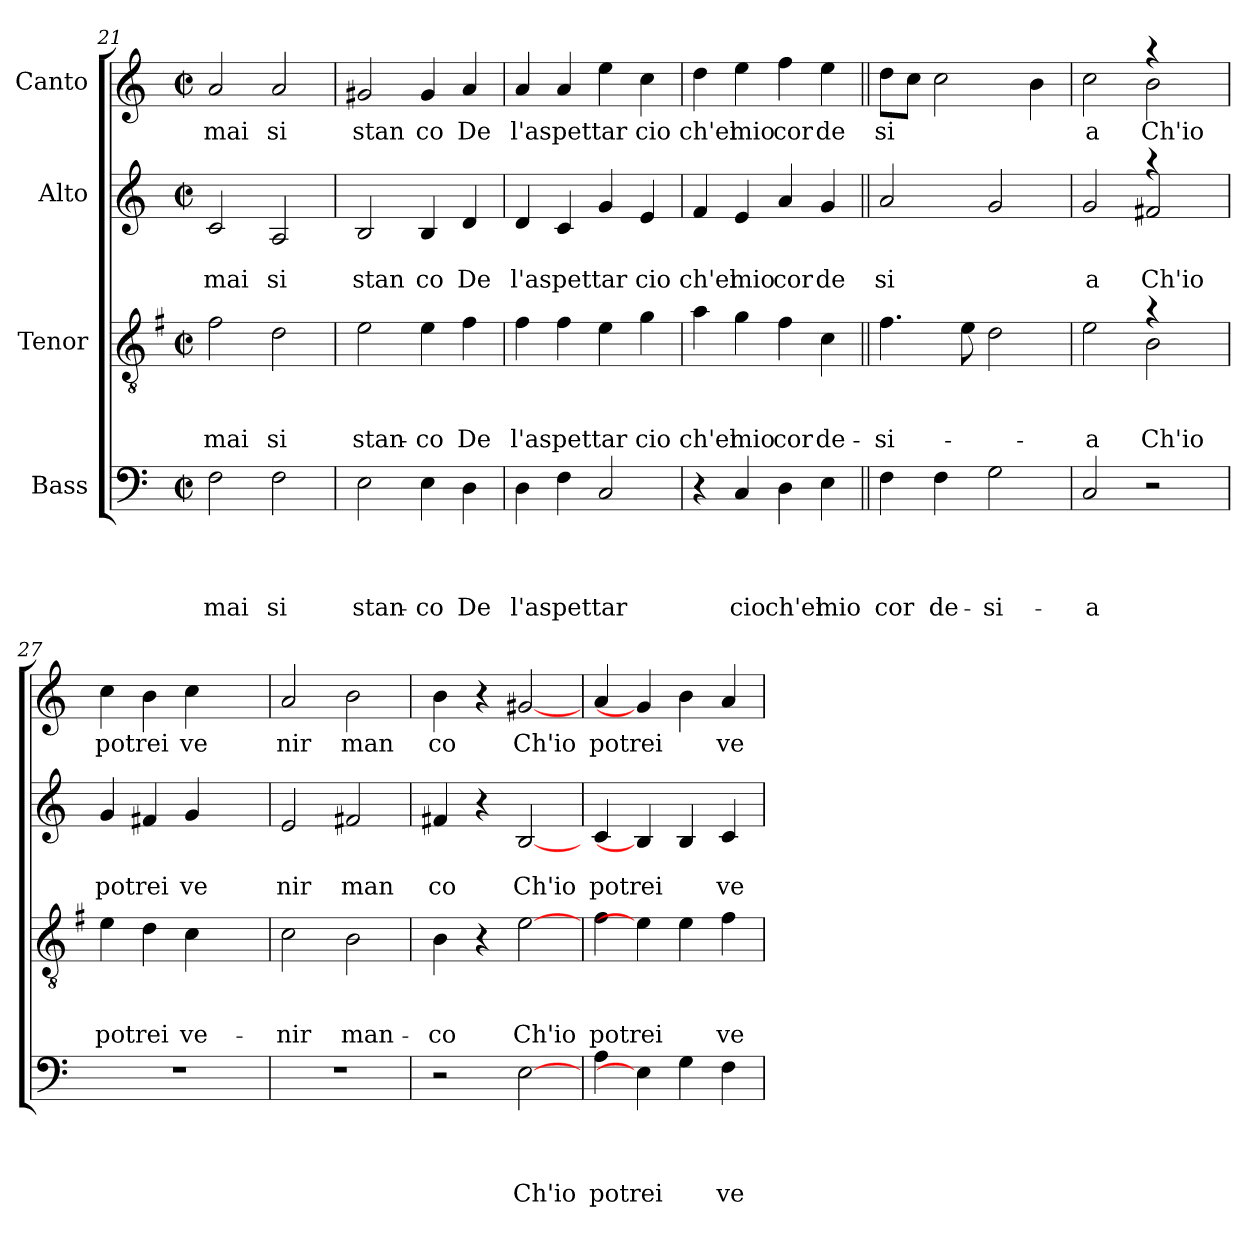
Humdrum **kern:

**kern	**text	**text	**text	**text	**kern	**text	**text	**text	**kern	**text	**text	**kern	**text
*part4	*part4	*part4	*part4	*part4	*part3	*part3	*part3	*part3	*part2	*part2	*part2	*part1	*part1
*staff4	*staff4	*staff4	*staff4	*staff4	*staff3	*staff3	*staff3	*staff3	*staff2	*staff2	*staff2	*staff1	*staff1
*I"Bass	*	*	*	*	*I"Tenor	*	*	*	*I"Alto	*	*	*I"Canto	*
*clefF4	*	*	*	*	*clefGv2	*	*	*	*clefG2	*	*	*clefG2	*
*	*	*	*	*	*ITrd-3c-5	*	*	*	*	*	*	*	*
*k[]	*	*	*	*	*k[]	*	*	*	*k[]	*	*	*k[]	*
*C:	*	*	*	*	*C:	*	*	*	*C:	*	*	*C:	*
*M2/2	*	*	*	*	*M2/2	*	*	*	*M2/2	*	*	*M2/2	*
*met(c|)	*	*	*	*	*met(c|)	*	*	*	*met(c|)	*	*	*met(c|)	*
=21	=21	=21	=21	=21	=21	=21	=21	=21	=21	=21	=21	=21	=21
!	!	!	!	!LO:LY:b	!	!	!	!LO:LY:b	!	!	!LO:LY:b	!	!LO:LY:b
2F\	.	.	.	mai	2b\	.	.	-mai	2c/	.	mai	2a/	mai
!	!	!	!	!LO:LY:b	!	!	!	!LO:LY:b	!	!	!LO:LY:b	!	!LO:LY:b
2F\	.	.	.	si	2g\	.	.	si	2A/	.	si	2a/	si
!!LO:PB:g=z
=22	=22	=22	=22	=22	=22	=22	=22	=22	=22	=22	=22	=22	=22
!	!	!	!	!LO:LY:b	!	!	!	!LO:LY:b	!	!	!LO:LY:b	!	!LO:LY:b
2E\	.	.	.	stan-	2a\	.	.	stan-	2B/	.	stan	2g#X/	stan
!	!	!	!	!LO:LY:b	!	!	!	!LO:LY:b	!	!	!LO:LY:b	!	!LO:LY:b
4E\	.	.	.	-co	4a\	.	.	-co	4B/	.	co	4g#/	co
!	!	!	!	!LO:LY:b	!	!	!	!LO:LY:b	!	!	!LO:LY:b	!	!LO:LY:b
4D\	.	.	.	De	4b\	.	.	De	4d/	.	De	4a/	De
=23	=23	=23	=23	=23	=23	=23	=23	=23	=23	=23	=23	=23	=23
!	!	!	!	!LO:LY:b	!	!	!	!LO:LY:b	!	!	!LO:LY:b	!	!LO:LY:b
4D\	.	.	.	l'aspettar	4b\	.	.	l'aspettar	4d/	.	l'aspettar	4a/	l'aspettar
4F\	.	.	.	.	4b\	.	.	.	4c/	.	.	4a/	.
2C/	.	.	.	.	4a\	.	.	.	4g/	.	.	4ee\	.
!	!	!	!	!	!	!	!	!LO:LY:b	!	!	!LO:LY:b	!	!LO:LY:b
.	.	.	.	.	4cc\	.	.	cio	4e/	.	cio	4cc\	cio
=24	=24	=24	=24	=24	=24	=24	=24	=24	=24	=24	=24	=24	=24
!	!	!	!	!	!	!	!	!LO:LY:b	!	!	!LO:LY:b	!	!LO:LY:b
4r	.	.	.	.	4dd\	.	.	ch'el	4f/	.	ch'el	4dd\	ch'el
!	!	!	!	!LO:LY:b	!	!	!	!LO:LY:b	!	!	!LO:LY:b	!	!LO:LY:b
4C/	.	.	.	cio	4cc\	.	.	mio	4e/	.	mio	4ee\	mio
!	!	!	!	!LO:LY:b	!	!	!	!LO:LY:b	!	!	!LO:LY:b	!	!LO:LY:b
4D\	.	.	.	ch'el	4b\	.	.	cor	4a/	.	cor	4ff\	cor
!	!	!	!	!LO:LY:b	!	!	!	!LO:LY:b	!	!	!LO:LY:b	!	!LO:LY:b
4E\	.	.	.	mio	4f\	.	.	de-	4g/	.	de	4ee\	de
=25||	=25||	=25||	=25||	=25||	=25||	=25||	=25||	=25||	=25||	=25||	=25||	=25||	=25||
!	!	!	!	!LO:LY:b	!	!	!	!LO:LY:b	!	!	!LO:LY:b	!	!LO:LY:b
4F\	.	.	.	cor	4.b\	.	.	-si-	2a/	.	si	8dd\L	si
.	.	.	.	.	.	.	.	.	.	.	.	8cc\J	.
!	!	!	!	!LO:LY:b	!	!	!	!	!	!	!	!	!
4F\	.	.	.	de-	.	.	.	.	.	.	.	2cc\	.
.	.	.	.	.	8a\	.	.	.	.	.	.	.	.
!	!	!	!	!LO:LY:b	!	!	!	!	!	!	!	!	!
2G\	.	.	.	-si-	2g\	.	.	.	2g/	.	.	.	.
.	.	.	.	.	.	.	.	.	.	.	.	4b\	.
=26	=26	=26	=26	=26	=26	=26	=26	=26	=26	=26	=26	=26	=26
!	!	!	!	!LO:LY:b	!	!	!	!LO:LY:b	!	!	!LO:LY:b	!	!LO:LY:b
*	*	*	*	*	*^	*	*	*	*^	*	*	*^	*
2C/	.	.	.	-a	2a\	2ryy	.	.	-a	2g/	2ryy	.	a	2cc\	2ryy	a
!	!	!	!	!	!	!	!	!	!LO:LY:b	!	!	!	!LO:LY:b	!	!	!LO:LY:b
2r	.	.	.	.	4ra	2e\	.	.	Ch'io	4raa	2f#X/	.	Ch'io	4raa	2b\	Ch'io
.	.	.	.	.	4ryy	.	.	.	.	4ryy	.	.	.	4ryy	.	.
*	*	*	*	*	*v	*v	*	*	*	*	*	*	*	*v	*v	*
*	*	*	*	*	*	*	*	*	*v	*v	*	*	*	*
=27	=27	=27	=27	=27	=27	=27	=27	=27	=27	=27	=27	=27	=27
!LO:N:vis=1	!	!	!	!	!	!	!	!LO:LY:b	!	!	!LO:LY:b	!	!LO:LY:b
1r	.	.	.	.	4a\	.	.	potrei	4g/	.	potrei	4cc\	potrei
.	.	.	.	.	4g\	.	.	.	4f#X/	.	.	4b\	.
!	!	!	!	!	!	!	!	!LO:LY:b	!	!	!LO:LY:b	!	!LO:LY:b
.	.	.	.	.	4f\	.	.	ve-	4g/	.	ve	4cc\	ve
.	.	.	.	.	4ryy	.	.	.	4ryy	.	.	4ryy	.
=28	=28	=28	=28	=28	=28	=28	=28	=28	=28	=28	=28	=28	=28
!	!	!	!	!	!	!	!	!LO:LY:b	!	!	!LO:LY:b	!	!LO:LY:b
1r	.	.	.	.	2f\	.	.	-nir	2e/	.	nir	2a/	nir
!	!	!	!	!	!	!	!	!LO:LY:b	!	!	!LO:LY:b	!	!LO:LY:b
.	.	.	.	.	2e\	.	.	man-	2f#X/	.	man	2b\	man
!!LO:LB:g=z
=29	=29	=29	=29	=29	=29	=29	=29	=29	=29	=29	=29	=29	=29
!	!	!	!	!	!	!	!	!LO:LY:b	!	!	!LO:LY:b	!	!LO:LY:b
2r	.	.	.	.	4e\	.	.	-co	4f#X/	.	co	4b\	co
.	.	.	.	.	4r	.	.	.	4r	.	.	4r	.
!	!	!	!	!LO:LY:b	!	!	!	!LO:LY:b	!	!	!LO:LY:b	!	!LO:LY:b
[2E\	.	.	.	Ch'io	[2a\	.	.	Ch'io	[2B/	.	Ch'io	[2g#X/	Ch'io
=30	=30	=30	=30	=30	=30	=30	=30	=30	=30	=30	=30	=30	=30
!	!	!	!	!LO:LY:b	!	!	!	!LO:LY:b	!	!	!LO:LY:b	!	!LO:LY:b
4A\	.	.	.	potrei	4b\	.	.	potrei	4c/	.	potrei	4a/	potrei
4E\]	.	.	.	.	4a\]	.	.	.	4B/]	.	.	4g#/]	.
4G\	.	.	.	.	4a\	.	.	.	4B/	.	.	4b\	.
!	!	!	!	!LO:LY:b	!	!	!	!LO:LY:b	!	!	!LO:LY:b	!	!LO:LY:b
4F\	.	.	.	ve	4b\	.	.	ve	4c/	.	ve-	4a/	ve-
=	=	=	=	=	=	=	=	=	=	=	=	=	=
*-	*-	*-	*-	*-	*-	*-	*-	*-	*-	*-	*-	*-	*-
